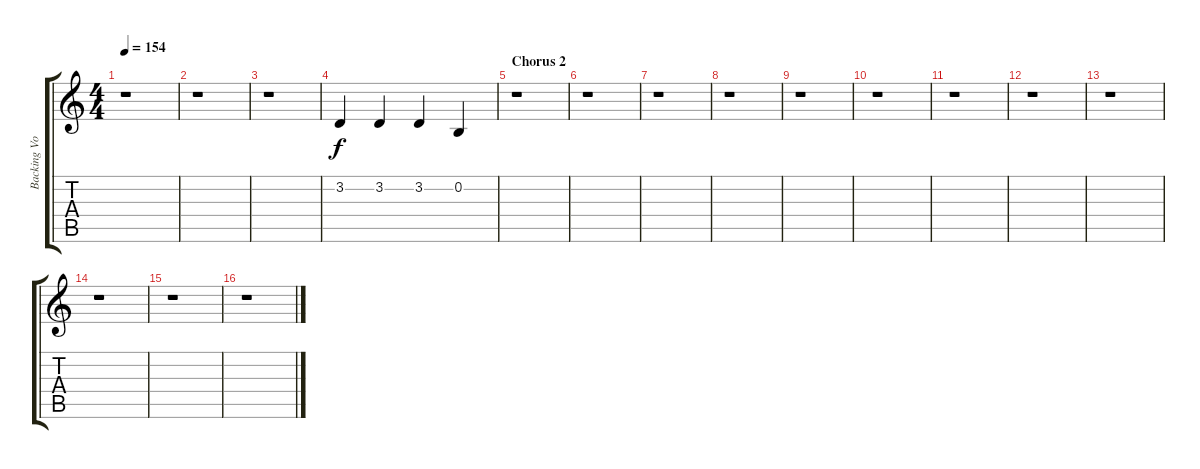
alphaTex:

\track ("Backing Vocals - Jamie/Matt" "Backing Vo") {instrument baritonesax}
\staff {score tabs}
\tuning (E4 B3 G3 D3 A2 E2) {hide}
\ts (4 4)
\tempo 154
\clef g2
\ks c
r.1{dy f} |
r.1 |
r.1 |
3.2.4 3.2.4 3.2.4 0.2.4 |
\section ("" "Chorus 2")
r.1 |
r.1 |
r.1 |
r.1 |
r.1 |
r.1 |
r.1 |
r.1 |
r.1 |
r.1 |
r.1 |
r.1
